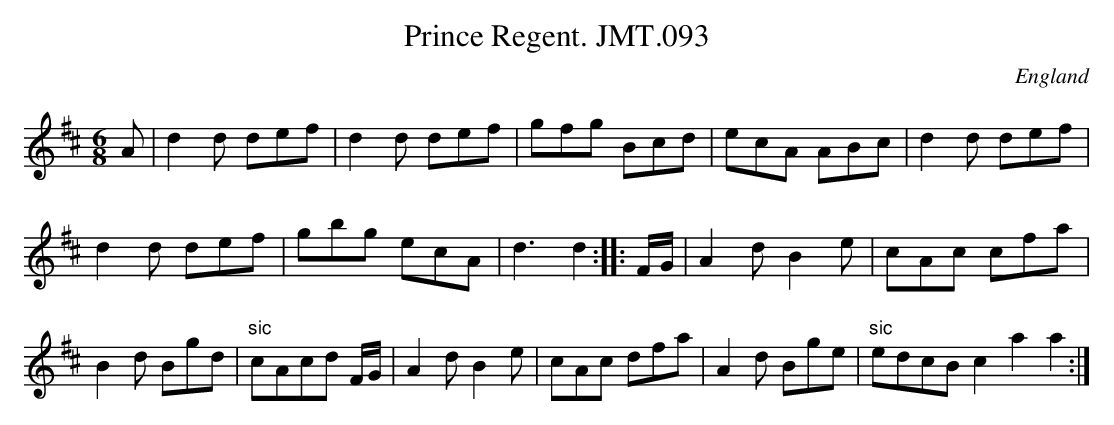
X:1
T:Prince Regent. JMT.093
M:6/8
L:1/8
O:England
K:D
A|d2d def|d2d def|gfg Bcd|ecA ABc|d2d def|!
d2d def|gbg ecA|d3d2:||:F/G/|A2dB2e|cAc cfa|!
B2d Bgd|"sic"cAcd F/G/|A2dB2e|cAc dfa|A2d Bge|"sic"edcB c2a2a2:|]
